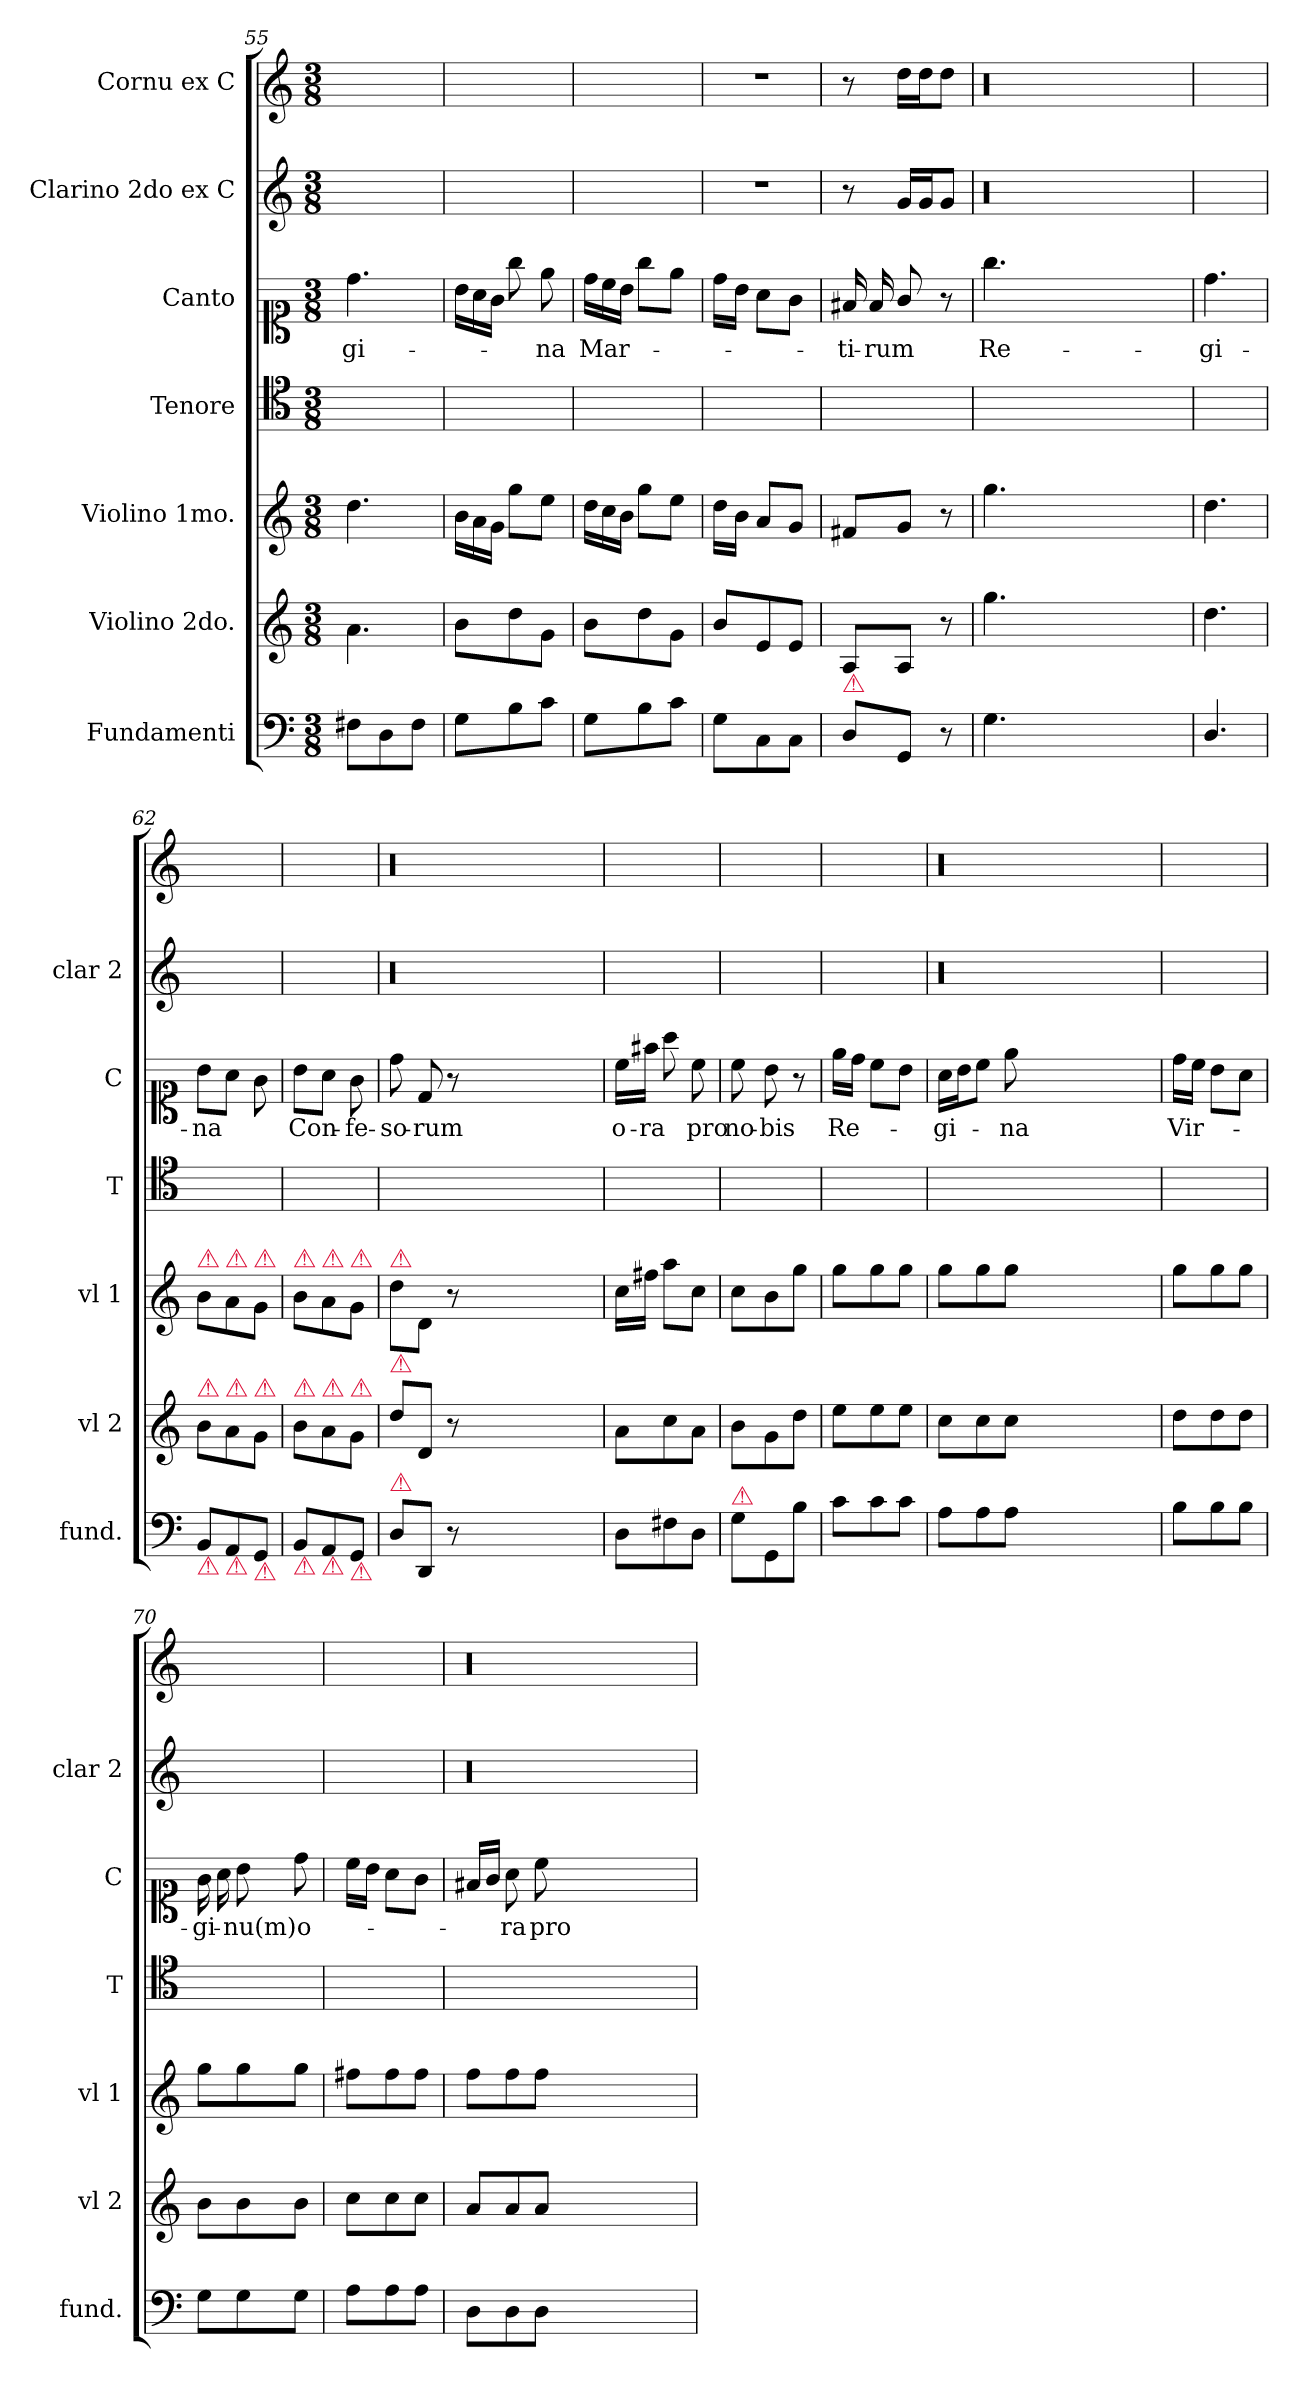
**kern	**kern	**kern	**kern	**kern	**text	**kern	**kern
*part7	*part6	*part5	*part4	*part3	*part3	*part2	*part1
*staff7	*staff6	*staff5	*staff4	*staff3	*staff3	*staff2	*staff1
*I"Fundamenti	*I"Violino 2do.	*I"Violino 1mo.	*I"Tenore	*I"Canto	*	*I"Clarino 2do ex C	*I"Cornu ex C
*I'fund.	*I'vl 2	*I'vl 1	*I'T	*I'C	*	*I'clar 2	*
*clefF4	*clefG2	*clefG2	*clefC4	*clefC1	*	*clefG2	*clefG2
*k[]	*k[]	*k[]	*k[]	*k[]	*	*k[]	*k[]
*M3/8	*M3/8	*M3/8	*M3/8	*M3/8	*	*M3/8	*M3/8
=55	=55	=55	=55	=55	=55	=55	=55
8F#XL	4.a\	4.dd	4.ryy	4.dd	-gi-	4.ryy	4.ryy
8D	.	.	.	.	.	.	.
8F#J	.	.	.	.	.	.	.
=56	=56	=56	=56	=56	=56	=56	=56
*	*	*Xtuplet	*	*Xtuplet	*	*	*
8GL	8bL	24b\LL	4.ryy	24bLL	.	4.ryy	4.ryy
.	.	24a\	.	24a	.	.	.
.	.	24g\JJ	.	24gJJ	.	.	.
8B	8dd	8ggL	.	8gg	.	.	.
8cJ	8gJ	8eeJ	.	8ee	-na	.	.
=57	=57	=57	=57	=57	=57	=57	=57
8GL	8bL	24ddLL	4.ryy	24ddLL	Mar-	4.ryy	4.ryy
.	.	24cc	.	24cc	.	.	.
.	.	24bJJ	.	24bJJ	.	.	.
8B	8dd	8ggL	.	8ggL	.	.	.
8cJ	8gJ	8eeJ	.	8eeJ	.	.	.
=58	=58	=58	=58	=58	=58	=58	=58
8GL	8bL	16ddLL	4.ryy	16ddLL	.	4.r	4.r
.	.	16bJJ	.	16bJJ	.	.	.
8C	8e	8aL	.	8aL	.	.	.
8CJ	8eJ	8gJ	.	8gJ	.	.	.
=59	=59	=59	=59	=59	=59	=59	=59
!LO:TX:a:color=crimson:t=⚠	!	!	!	!	!	!	!
8D\L	8AL	8f#XL	4.ryy	16f#X	-ti-	8r	8r
.	.	.	.	16f#	-rum	.	.
8GG/J	8AJ	8gJ	.	8g/	.	16gLL	16ddLL
.	.	.	.	.	.	16gJ	16ddJ
8r	8r	8r	.	8r	.	8gJ	8ddJ
=60	=60	=60	=60	=60	=60	=60	=60
!	!	!	!	!	!	!LO:N:vis=00	!LO:N:vis=00
4.G	4.gg	4.gg	4.ryy	4.gg	Re-	1.r	1.r
1ryy	1ryy	1ryy	1ryy	1ryy	.	.	.
8ryy	8ryy	8ryy	8ryy	8ryy	.	.	.
=61	=61	=61	=61	=61	=61	=61	=61
4.D/	4.dd	4.dd	4.ryy	4.dd	-gi-	4.ryy	4.ryy
=62	=62	=62	=62	=62	=62	=62	=62
!	!	!LO:TX:a:color=crimson:t=⚠	!	!	!	!	!
!	!LO:TX:a:color=crimson:t=⚠	!	!	!	!	!	!
!LO:TX:b:color=crimson:t=⚠	!	!	!	!	!	!	!
8BBL	8b\L	8b\L	4.ryy	8bL	-na	4.ryy	4.ryy
!	!	!LO:TX:a:color=crimson:t=⚠	!	!	!	!	!
!	!LO:TX:a:color=crimson:t=⚠	!	!	!	!	!	!
!LO:TX:b:color=crimson:t=⚠	!	!	!	!	!	!	!
8AA	8a\	8a\	.	8aJ	.	.	.
!	!	!LO:TX:a:color=crimson:t=⚠	!	!	!	!	!
!	!LO:TX:a:color=crimson:t=⚠	!	!	!	!	!	!
!LO:TX:b:color=crimson:t=⚠	!	!	!	!	!	!	!
8GGJ	8g\J	8g\J	.	8g	.	.	.
=63	=63	=63	=63	=63	=63	=63	=63
!	!	!LO:TX:a:color=crimson:t=⚠	!	!	!	!	!
!	!LO:TX:a:color=crimson:t=⚠	!	!	!	!	!	!
!LO:TX:b:color=crimson:t=⚠	!	!	!	!	!	!	!
8BBL	8b\L	8b\L	4.ryy	8bL	Con-	4.ryy	4.ryy
!	!	!LO:TX:a:color=crimson:t=⚠	!	!	!	!	!
!	!LO:TX:a:color=crimson:t=⚠	!	!	!	!	!	!
!LO:TX:b:color=crimson:t=⚠	!	!	!	!	!	!	!
8AA	8a\	8a\	.	8aJ	.	.	.
!	!	!LO:TX:a:color=crimson:t=⚠	!	!	!	!	!
!	!LO:TX:a:color=crimson:t=⚠	!	!	!	!	!	!
!LO:TX:b:color=crimson:t=⚠	!	!	!	!	!	!	!
8GGJ	8g\J	8g\J	.	8g	-fe-	.	.
=64	=64	=64	=64	=64	=64	=64	=64
!	!	!LO:TX:a:color=crimson:t=⚠	!	!	!	!	!
!	!LO:TX:a:color=crimson:t=⚠	!	!	!	!	!	!
!LO:TX:a:color=crimson:t=⚠	!	!	!	!	!	!	!
!	!	!	!	!	!	!LO:N:vis=00	!LO:N:vis=00
8D\L	8dd\L	8dd\L	4.ryy	8dd	-so-	1.r	1.r
8DD/J	8d/J	8dJ	.	8d	-rum	.	.
8r	8r	8r	.	8r	.	.	.
1ryy	1ryy	1ryy	1ryy	1ryy	.	.	.
8ryy	8ryy	8ryy	8ryy	8ryy	.	.	.
=65	=65	=65	=65	=65	=65	=65	=65
8DL	8a\L	16ccLL	4.ryy	16ccLL	o-	4.ryy	4.ryy
.	.	16ff#XJJ	.	16ff#XJJ	-ra	.	.
8F#X	8cc\	8aaL	.	8aa	.	.	.
8DJ	8a\J	8ccJ	.	8cc	pro	.	.
=66	=66	=66	=66	=66	=66	=66	=66
!LO:TX:a:color=crimson:t=⚠	!	!	!	!	!	!	!
8G\L	8bL	8ccL	4.ryy	8cc	no-	4.ryy	4.ryy
8GG/	8g	8b	.	8b	-bis	.	.
8B\J	8ddJ	8ggJ	.	8r	.	.	.
=67	=67	=67	=67	=67	=67	=67	=67
8cL	8eeL	8ggL	4.ryy	16eeLL	Re-	4.ryy	4.ryy
.	.	.	.	16ddJJ	.	.	.
8c	8ee	8gg	.	8ccL	.	.	.
8cJ	8eeJ	8ggJ	.	8bJ	.	.	.
=68	=68	=68	=68	=68	=68	=68	=68
!	!	!	!	!	!	!LO:N:vis=00	!LO:N:vis=00
8AL	8ccL	8ggL	4.ryy	16aLL	-gi-	1.r	1.r
.	.	.	.	16bJ	.	.	.
8A	8cc	8gg	.	8ccJ	.	.	.
8AJ	8ccJ	8ggJ	.	8ee	-na	.	.
1ryy	1ryy	1ryy	1ryy	1ryy	.	.	.
8ryy	8ryy	8ryy	8ryy	8ryy	.	.	.
=69	=69	=69	=69	=69	=69	=69	=69
8BL	8ddL	8ggL	4.ryy	16ddLL	Vir-	4.ryy	4.ryy
.	.	.	.	16ccJJ	.	.	.
8B	8dd	8gg	.	8bL	.	.	.
8BJ	8ddJ	8ggJ	.	8aJ	.	.	.
=70	=70	=70	=70	=70	=70	=70	=70
8GL	8bL	8ggL	4.ryy	16g	-gi-	4.ryy	4.ryy
.	.	.	.	16a	.	.	.
8G	8b	8gg	.	8b	-nu(m)	.	.
8GJ	8bJ	8ggJ	.	8dd	o-	.	.
=71	=71	=71	=71	=71	=71	=71	=71
8AL	8ccL	8ff#XL	4.ryy	16ccLL	.	4.ryy	4.ryy
.	.	.	.	16bJJ	.	.	.
8A	8cc	8ff#	.	8aL	.	.	.
8AJ	8ccJ	8ff#J	.	8gJ	.	.	.
=72	=72	=72	=72	=72	=72	=72	=72
!	!	!	!	!	!	!LO:N:vis=00	!LO:N:vis=00
8DL	8aL	8ffL	4.ryy	16f#XLL	.	1.r	1.r
.	.	.	.	16gJJ	.	.	.
8D	8a	8ff	.	8a	-ra	.	.
8DJ	8aJ	8ffJ	.	8cc	pro	.	.
1ryy	1ryy	1ryy	1ryy	1ryy	.	.	.
8ryy	8ryy	8ryy	8ryy	8ryy	.	.	.
=	=	=	=	=	=	=	=
*-	*-	*-	*-	*-	*-	*-	*-
